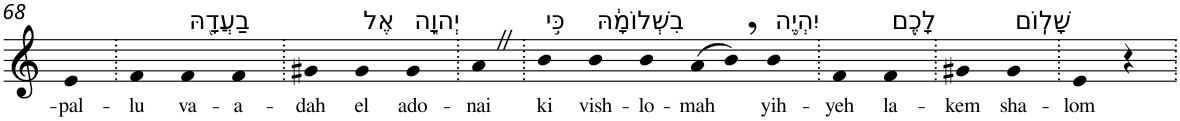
**kern	**text
*part1	*part1
*staff1	*staff1
*I"Piano	*
*I'Pno	*
!!LO:PB:g=z
*clefG2	*
*k[]	*
=68	=68
!	!LO:LY:b
4e	-pal-
=69.	=69.
!	!LO:LY:b
4f	-lu
!LO:TX:a:t=בַעֲדָ֖הּ	!
!	!LO:LY:b
4f	va-
!	!LO:LY:b
4f	-a-
=70.	=70.
!	!LO:LY:b
4g#X	-dah
!LO:TX:a:t=אֶל	!
!	!LO:LY:b
4g#	el
!LO:TX:a:t=יְהוָ֑ה	!
!	!LO:LY:b
4g#	ado-
=71.	=71.
!	!LO:LY:b
4aZ	-nai
=72.	=72.
!LO:TX:a:t=כִּ֣י	!
!	!LO:LY:b
4b	ki
!LO:TX:a:t=בִשְׁלוֹמָ֔הּ	!
!	!LO:LY:b
4b	vish-
!	!LO:LY:b
4b	-lo-
!	!LO:LY:b
(>8a	-mah
8b,)	.
!LO:TX:a:t=יִהְיֶ֥ה	!
!	!LO:LY:b
4b	yih-
=73.	=73.
!	!LO:LY:b
4f	-yeh
!LO:TX:a:t=לָכֶ֖ם	!
!	!LO:LY:b
4f	la-
=74.	=74.
!	!LO:LY:b
4g#X	-kem
!LO:TX:a:t=שָׁלֽוֹם	!
!	!LO:LY:b
4g#	sha-
=75.	=75.
!	!LO:LY:b
4e	-lom
4r	.
=.	=.
*-	*-
